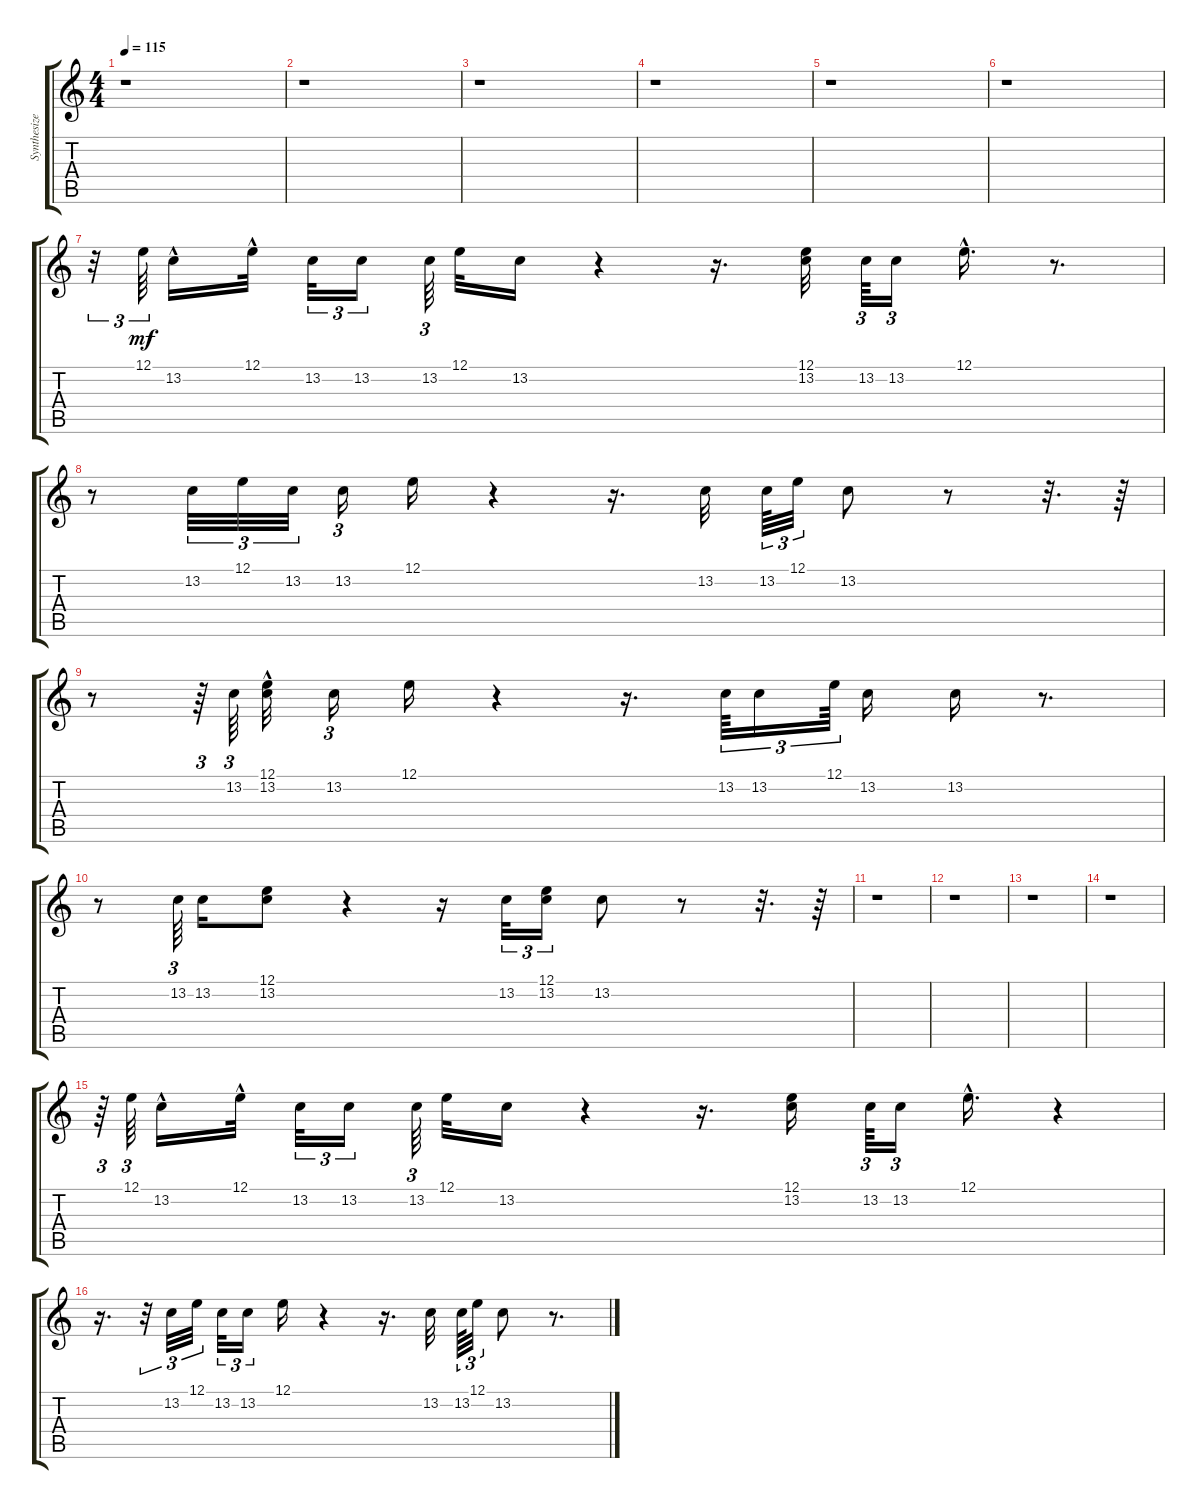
\track ("Synthesizer III" "Synthesize") {instrument lead8bassandlead}
\staff {score tabs}
\tuning (E4 B3 G3 D3 A2 E2) {hide}
\ts (4 4)
\tempo 115
\clef g2
\ks c
r.1{dy mf} |
r.1 |
r.1 |
r.1 |
r.1 |
r.1 |
r.32{tu (3 2)} 12.1.64{tu (3 2)} 13.2{hac}.16 12.1{hac}.32 13.2.32{tu (3 2)} 13.2.16{tu (3 2)} 13.2.64{tu (3 2)} 12.1.32 13.2.16 r.4 r.16{d} (12.1 13.2).32 13.2.64{tu (3 2)} 13.2.16{tu (3 2)} 12.1{hac}.16{d} r.8{d} |
r.8 13.2.32{tu (3 2)} 12.1.32{tu (3 2)} 13.2.32{tu (3 2)} 13.2.16{tu (3 2)} 12.1.16 r.4 r.16{d} 13.2.32 13.2.64{tu (3 2)} 12.1.32{tu (3 2)} 13.2.8 r.8 r.32{d} r.64 |
r.8 r.64{tu (3 2)} 13.2.64{tu (3 2)} (12.1{hac} 13.2).32 13.2.16{tu (3 2)} 12.1.16 r.4 r.16{d} 13.2.64{tu (3 2)} 13.2.16{tu (3 2)} 12.1.64{tu (3 2)} 13.2.16 13.2.16 r.8{d} |
r.8 13.2.64{tu (3 2)} 13.2.16 (12.1 13.2).8 r.4 r.16 13.2.32{tu (3 2)} (12.1 13.2).16{tu (3 2)} 13.2.8 r.8 r.32{d} r.64 |
r.1 |
r.1 |
r.1 |
r.1 |
r.64{tu (3 2)} 12.1.64{tu (3 2)} 13.2{hac}.16 12.1{hac}.32 13.2.32{tu (3 2)} 13.2.16{tu (3 2)} 13.2.64{tu (3 2)} 12.1.32 13.2.16 r.4 r.16{d} (12.1 13.2).16 13.2.64{tu (3 2)} 13.2.16{tu (3 2)} 12.1{hac}.16{d} r.4{tu (3 2)} |
r.16{d} r.32{tu (3 2)} 13.2.32{tu (3 2)} 12.1.32{tu (3 2)} 13.2.32{tu (3 2)} 13.2.16{tu (3 2)} 12.1.16 r.4 r.16{d} 13.2.32 13.2.64{tu (3 2)} 12.1.32{tu (3 2)} 13.2.8 r.8{d}
